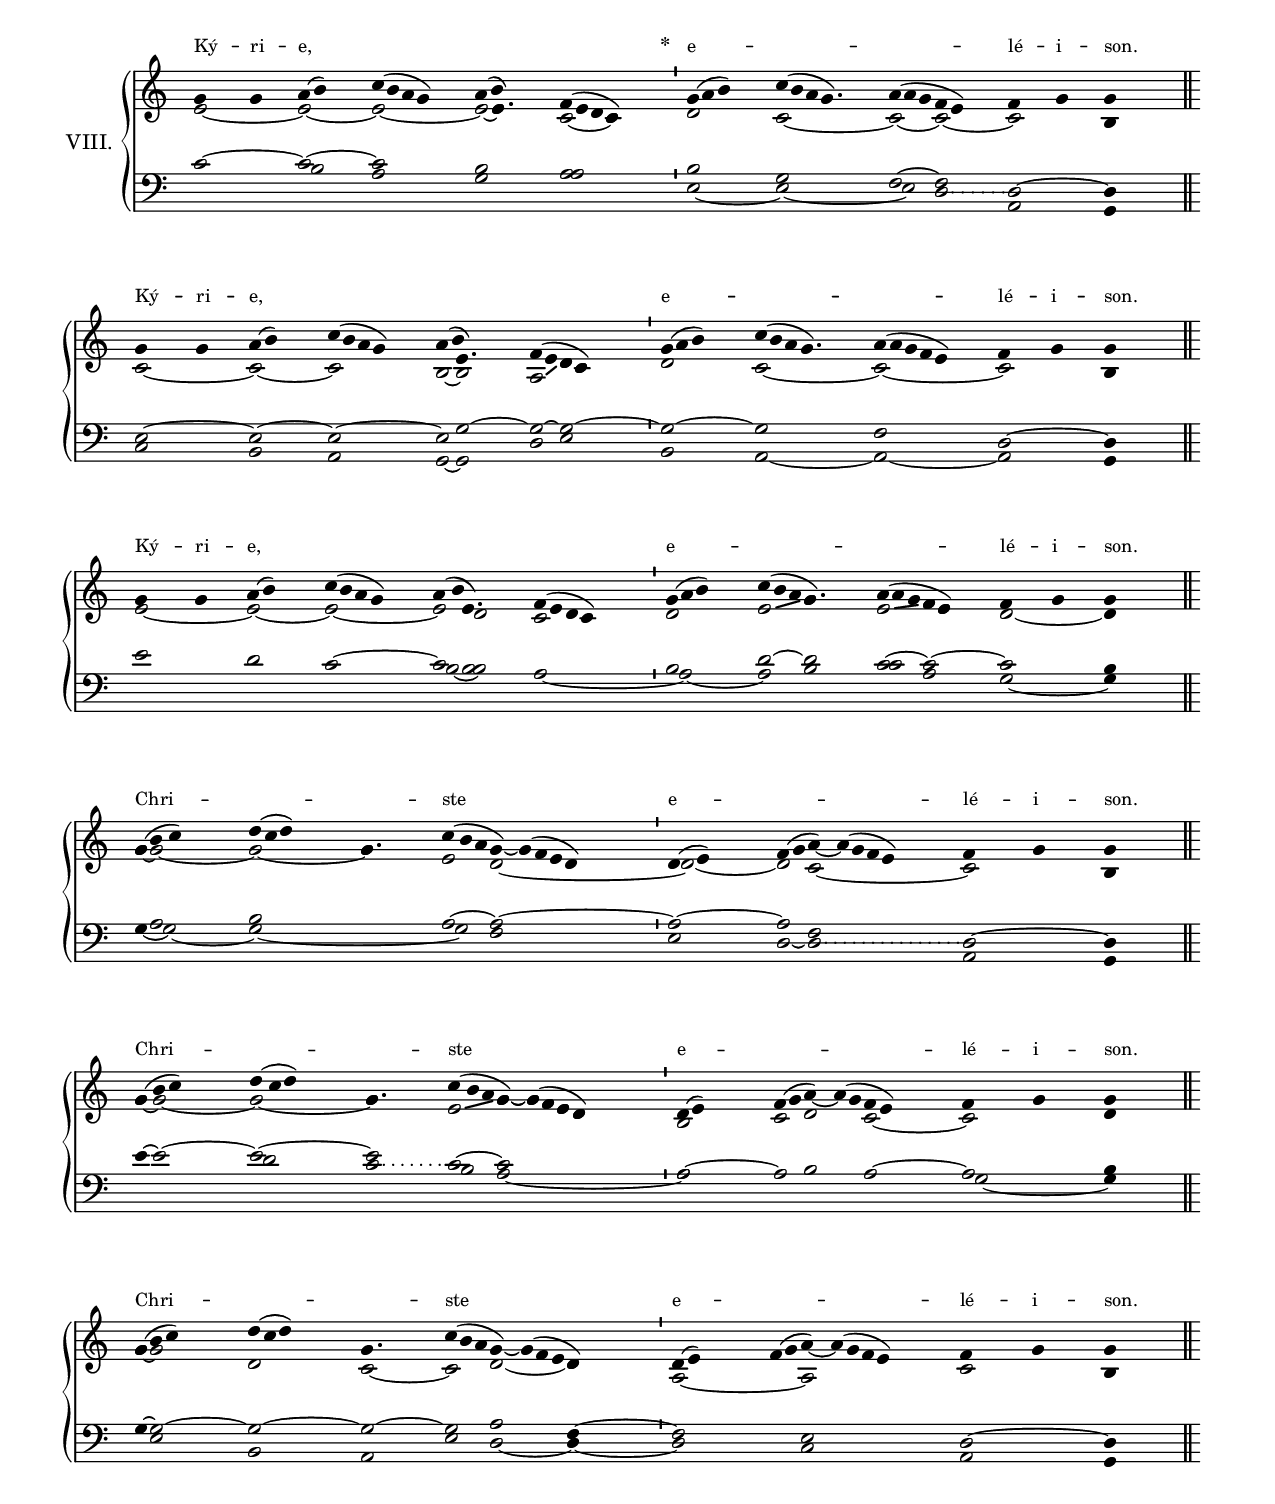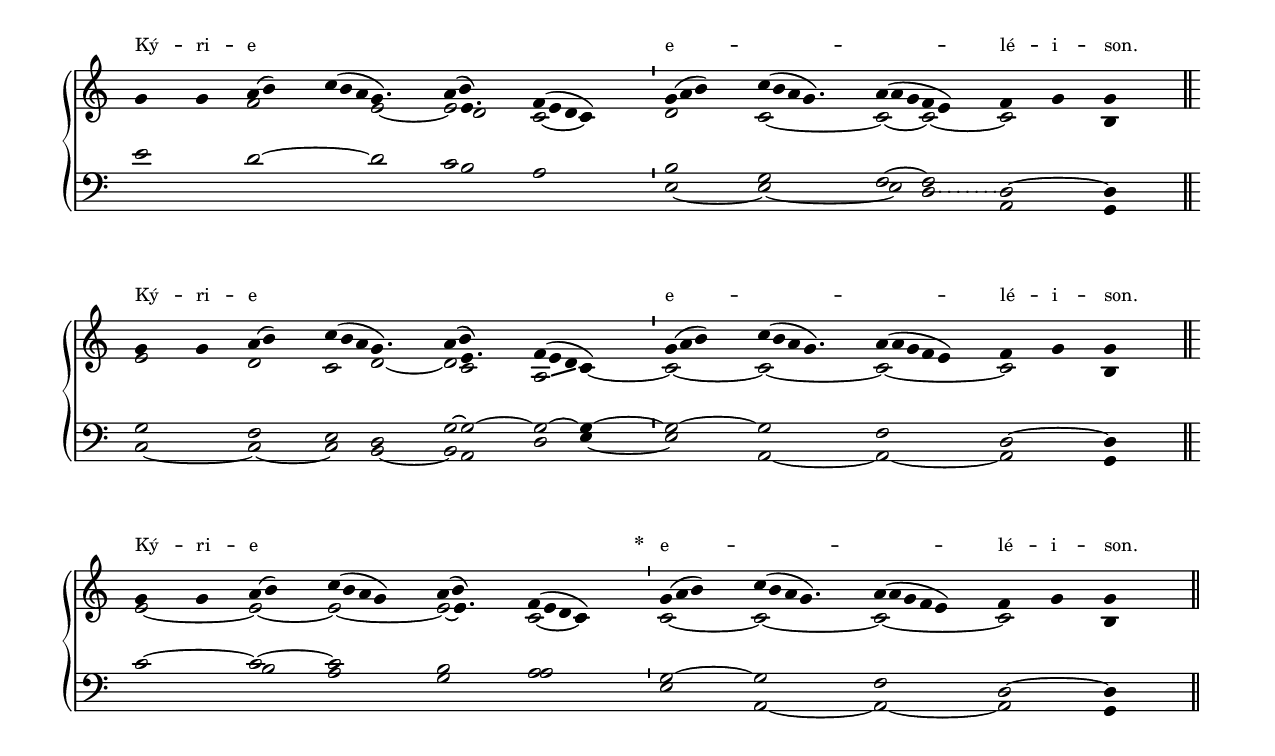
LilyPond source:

\version "2.18"
\include "gregorian.ly"
\include "noh2.ily"

%Page reference: page v.29
%(volume.page)

%Proofed 3/14

global = {
 \key g \mixolydian
 \cadenzaOn 
 \override Glissando #'thickness = #2.0
}

chantText = \lyricmode {
Ký -- ri -- e, _ _ _ 
\set stanza = " * " e -- _ _ lé -- i -- son. 
Ký -- ri -- e, _ _ _ e -- _ _ lé -- i -- son. 
Ký -- ri -- e, _ _ _ e -- _ _ lé -- i -- son. 
Chri -- _ _ ste e -- _ lé -- i -- son. 
Chri -- _ _ ste e -- _ lé -- i -- son. 
Chri -- _ _ ste e -- _ lé -- i -- son. 
Ký -- ri -- e _ _ _ e -- _ _ lé -- i -- son. 
Ký -- ri -- e _ _ _ e -- _ _ lé -- i -- son. 
Ký -- ri -- e _ _ _ 
\set stanza = " * " e -- _ _ lé -- i -- son. }

chantMusic = {
\tieDown   g'4 g'4 a'4 ( b'4) c''4 ( b'4 a'4 g'4) a'4 ( b'4 e'4.) f'4 ( e'4 d'4 c'4) \divisioMinima
 g'4 ( a'4 b'4) c''4 ( b'4 a'4 g'4.) a'4 ( a'4 g'4 f'4 e'4) f'4 g'4 g'4 \finalis
 \forceBreak
 g'4 g'4 a'4 ( b'4) c''4 ( b'4 a'4 g'4) a'4 ( b'4 e'4.) f'4 ( e'4 d'4 c'4) \divisioMinima
 g'4 ( a'4 b'4) c''4 ( b'4 a'4 g'4.) a'4 ( a'4 g'4 f'4 e'4) f'4 g'4 g'4 \finalis
 \forceBreak
 g'4 g'4 a'4 ( b'4) c''4 ( b'4 a'4 g'4) a'4 ( b'4 e'4.) f'4 ( e'4 d'4 c'4) \divisioMinima
 g'4 ( a'4 b'4) c''4 ( b'4 a'4 g'4.) a'4 ( a'4 g'4 f'4 e'4) f'4 g'4 g'4 \finalis
 \forceBreak
 g'4 ( b'4 c''4) d''4 ( c''4 d''4) g'4. c''4 ( b'4 a'4 g'4) ~ g'4 ( f'4 e'4 d'4) \divisioMinima
 d'4 ( e'4) f'4 ( g'4 a'4) ~ a'4 ( g'4 f'4 e'4) f'4 g'4 g'4 \finalis
 \forceBreak
 g'4 ( b'4 c''4) d''4 ( c''4 d''4) g'4. c''4 ( b'4 a'4 g'4) ~ g'4 ( f'4 e'4 d'4) \divisioMinima
 d'4 ( e'4) f'4 ( g'4 a'4) ~ a'4 ( g'4 f'4 e'4) f'4 g'4 g'4 \finalis
 \forceBreak
 g'4 ( b'4 c''4) d''4 ( c''4 d''4) g'4. c''4 ( b'4 a'4 g'4) ~ g'4 ( f'4 e'4 d'4) \divisioMinima
 d'4 ( e'4) f'4 ( g'4 a'4) ~ a'4 ( g'4 f'4 e'4) f'4 g'4 g'4 \finalis
 \forceBreak
 g'4 g'4 a'4 ( b'4) c''4 ( b'4 a'4 g'4.) a'4 ( b'4 e'4.) f'4 ( e'4 d'4 c'4) \divisioMinima
 g'4 ( a'4 b'4) c''4 ( b'4 a'4 g'4.) a'4 ( a'4 g'4 f'4 e'4) f'4 g'4 g'4 \finalis
 \forceBreak
 g'4 g'4 a'4 ( b'4) c''4 ( b'4 a'4 g'4.) a'4 ( b'4 e'4.) f'4 ( e'4 d'4 c'4) \divisioMinima
 g'4 ( a'4 b'4) c''4 ( b'4 a'4 g'4.) a'4 ( a'4 g'4 f'4 e'4) f'4 g'4 g'4 \finalis
 \forceBreak
 g'4 g'4 a'4 ( b'4) c''4 ( b'4 a'4 g'4) a'4 ( b'4 e'4.) f'4 ( e'4 d'4 c'4) \divisioMinima
 g'4 ( a'4 b'4) c''4 ( b'4 a'4 g'4.) a'4 ( a'4 g'4 f'4 e'4) f'4 g'4 g'4 \finalis

}

altoMusic = {
e'2 ~ e'2 ~ e'2*4/2 ~ e'2 ~ e'4. c'2*3/2 ~ c'4 \divisioMinima
d'2*3/2 c'2*9/4 ~ c'2*3/2 ~ c'2 ~ c'2 b4 \finalis
c'2 ~ c'2 ~ c'2*4/2 b2 ~ b2*3/4 a2 -\tweak Glissando.Y-offset #-0.8 \glissando d'4 c'4 \divisioMinima
d'2*3/2 c'2*9/4 ~ c'2*5/2 ~ c'2 b4 \finalis
e'2 ~ e'2 ~ e'2*4/2 ~ e'2 d'2*3/4 c'2*4/2 \divisioMinima
d'2*3/2 e'2*3/2 -\tweak Glissando.Y-offset #-0.8 \glissando g'4. e'2*3/2 -\tweak Glissando.Y-offset #-0.8 \glissando f'4 e'4 d'2 ~ d'4 \finalis
g'4 ~ g'2 ~ g'2*3/2 ~ g'4. e'2*3/2 d'2*5/2 ~ \divisioMinima
d'2 ~ d'2 c'2*5/2 ~ c'2 b4 \finalis
g'4 ~ g'2 ~ g'2*3/2 ~ g'4. e'2*3/2 -\tweak Glissando.Y-offset #-0.8 \glissando g'4 ~ g'4 f'4 e'4 d'4 \divisioMinima
b2 c'2 d'2*3/2 c'2 ~ c'2 d'4 \finalis
g'4 ~ g'2 d'2*3/2 c'2*3/4 ~ c'2*3/2 d'2*4/2 ~ d'4 \divisioMinima
a2*4/2 ~ a2*5/2 c'2 b4 \finalis
r2 f'2*5/2 e'2*3/4 ~ e'2 d'2*3/4 c'2*3/2 ~ c'4\divisioMinima
d'2*3/2 c'2*9/4 ~ c'2*3/2 ~ c'2 ~ c'2 b4 \finalis
e'2 d'2 c'2*3/2 d'2*3/4 ~ d'2 c'2*3/4 a2*3/2 -\tweak Glissando.Y-offset #-0.8 \glissando c'4 ~ \divisioMinima
c'2*3/2 ~ c'2*9/4 ~ c'2*5/2 ~ c'2 b4 \finalis
e'2 ~ e'2 ~ e'2*4/2 ~ e'2 ~ e'4. c'2*3/2 ~ c'4 \divisioMinima
c'2*3/2 ~ c'2*9/4 ~ c'2*5/2 ~ c'2 b4 \finalis
}

tenorMusic = {
c'2 ~ c'2 ~ c'2*4/2 b2*7/4 a2*4/2 \divisioMinima
b2*3/2 g2*9/4 f2*3/2 ~ f2 d2 ~ d4 \finalis
e2 ~ e2 ~ e2*4/2 ~ e2 g2*3/4 ~ g2 ~ g2 ~ \divisioMinima
g2*3/2 ~ g2*9/4 f2*5/2 d2 ~ d4 \finalis
e'2 d'2 c'2*4/2 ~ c'2 b2*3/4 r2*4/2 \divisioMinima
b2*3/2 d'2*3/2 ~ d'2*3/4 c'2*3/2 ~ c'2 ~ c'2 b4 \finalis
r4 a2 b2*9/4 a2*3/2 ~ a2*5/2 ~ \divisioMinima
a2 ~ a2 f2*5/2 d2 ~ d4 \finalis
e'4 ~ e'2 ~ e'2*3/2 ~ e'2*3/4 c'2*3/2 ~ c'2*5/2 \divisioMinima
a2 ~ a2 b2*3/2 a2 ~ a2 b4 \finalis
g4 ~ g2 ~ g2*3/2 ~ g2*3/4 ~ g2*3/2 a2*4/2 f4 ~ \divisioMinima
f2*4/2 e2*5/2 d2 ~ d4 \finalis
e'2 d'2*5/2 ~ d'2*3/4 c'2 b2*3/4 a2*4/2 \divisioMinima
b2*3/2 g2*9/4 f2*3/2 ~ f2 d2 ~ d4 \finalis
g2 f2 e2*3/2 d2*3/4 g2 ~ g2*3/4 ~ g2*3/2 ~ g4 ~ \divisioMinima
g2*3/2 ~ g2*9/4 f2*5/2 d2 ~ d4 \finalis
c'2 ~ c'2 ~ c'2*4/2 b2*7/4 \shiftRight a2*4/2 \divisioMinima
g2*3/2 ~ g2*9/4 f2*5/2 d2 ~ d4 \finalis
}

bassMusic = {
r2 b2 a2*4/2 g2*7/4 \shiftRight a2*4/2 \divisioMinima
e2*3/2 ~ e2*9/4 ~ e2*3/2 d2 a,2 g,4 \finalis
c2 b,2 a,2*4/2 g,2 ~ g,2*3/4 d2 e2 \divisioMinima
b,2*3/2 a,2*9/4 ~ a,2*5/2 ~ a,2 g,4 \finalis
r2*8/2 b2 ~ \shiftRight b2*3/4 a2*4/2 ~ \divisioMinima
a2*3/2 ~ a2*3/2 b2*3/4 \shiftRight c'2*3/2 a2 g2 ~ g4 \finalis
g4 ~ g2 ~ g2*9/4 ~ g2*3/2 f2*5/2 \divisioMinima
e2 d2 ~ d2*5/2 a,2 g,4 \finalis
r2*3/2 d'2*3/2 c'2*3/4 b2*3/2 a2*5/2 ~ \divisioMinima
a2 r2*7/2 g2 ~ g4 \finalis
r4 e2 b,2*3/2 a,2*3/4 e2*3/2 d2*4/2 ~ d4 ~ \divisioMinima
d2*4/2 c2*5/2 a,2 g,4 \finalis
r2*16/2 \divisioMinima
e2*3/2 ~ e2*9/4 ~ e2*3/2 d2 a,2 g,4 \finalis
c2 ~ c2 ~ c2*3/2 b,2*3/4 ~ b,2 a,2*3/4 d2*3/2 e4 ~ \divisioMinima
e2*3/2 a,2*9/4 ~ a,2*5/2 ~ a,2 g,4 \finalis
r2 b2 a2*4/2 g2*7/4 a2*4/2 \divisioMinima
e2*3/2 a,2*9/4 ~ a,2*5/2 ~ a,2 g,4 \finalis
}

voiceLines = {
\voiceLineStyle


s2*26/2
\allowVoiceLineBreak
\offsetVoiceLineY
\voiceLine "down" "down" d2*2/2 d2*1/2


s2*167/4
\allowVoiceLineBreak
\offsetVoiceLineY
\voiceLine "down" "down" d2*5/2 d2*1/2


s2*8/2
\allowVoiceLineBreak
\voiceLine "down" "down" c'2*3/4 c'2*1/2


s2*73/2
\allowVoiceLineBreak
\offsetVoiceLineY
\voiceLine "down" "down" d2*2/2 d2*1/2


}

\score{
  <<
    \new Lyrics
    \new GrandStaff <<
      \set GrandStaff.autoBeaming = ##f
      \set GrandStaff.instrumentName = \markup \center-column {
        "VIII."
      }
      \new Staff = up <<
        \new Voice = "chant" {
          \voiceOne \global \chantMusic
        }
        \new Voice {
          \voiceTwo \global \altoMusic
        }
      >>

      \new Staff = down <<
        \clef bass
        \new Voice {
          \voiceOne \global \tenorMusic
        }
        \new Voice {
          \voiceTwo \global \bassMusic
        }
	\new Voice {
        \voiceThree \global \voiceLines
        }
      >>
    >>
    \context Lyrics {
      \lyricsto chant {
      \chantText
    }
    }
  >>
  \layout{
  }
  
}
